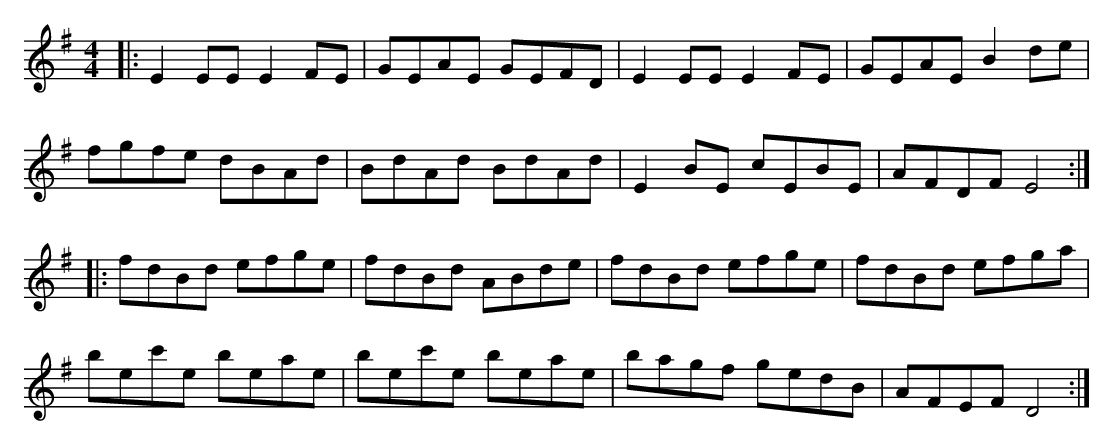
X:1
M:4/4
K:Emin
|:E2EE E2FE|GEAE GEFD|E2EE E2FE|GEAE B2de|
fgfe dBAd|BdAd BdAd|E2BE cEBE|AFDF E4:|
|:fdBd efge|fdBd ABde|fdBd efge|fdBd efga|
bec'e beae|bec'e beae|bagf gedB|AFEF D4:|
